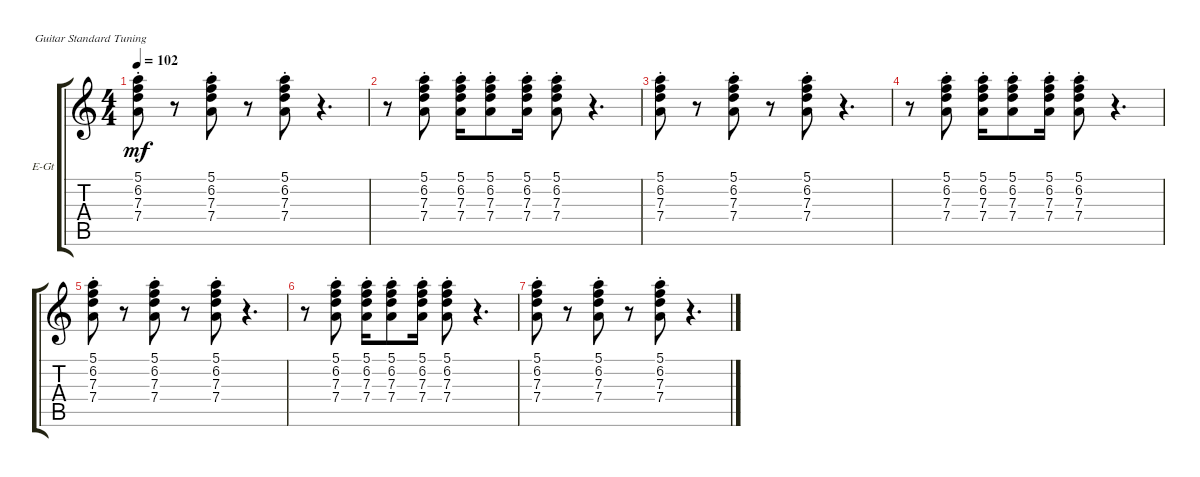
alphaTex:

\defaultSystemsLayout 4
\bracketExtendMode groupsimilarinstruments
\firstSystemTrackNameOrientation horizontal
\otherSystemsTrackNameOrientation horizontal
\track ("Г. Каспарян" "E-Gt") {instrument electricguitarclean}
\staff {score tabs}
\tuning (E4 B3 G3 D3 A2 E2)
\ts (4 4)
\tempo 102
\clef g2
\ks c
(5.1{st} 6.2{st} 7.3{st} 7.4{st}).8{dy mf} r.8 (5.1{st} 6.2{st} 7.3{st} 7.4{st}).8 r.8 (5.1{st} 6.2{st} 7.3{st} 7.4{st}).8 r.4{d} |
r.8 (5.1{st} 6.2{st} 7.3{st} 7.4{st}).8 (5.1{st} 6.2{st} 7.3{st} 7.4{st}).16 (5.1{st} 6.2{st} 7.3{st} 7.4{st}).8 (5.1{st} 6.2{st} 7.3{st} 7.4{st}).16 (5.1{st} 6.2{st} 7.3{st} 7.4{st}).8 r.4{d} |
(5.1{st} 6.2{st} 7.3{st} 7.4{st}).8 r.8 (5.1{st} 6.2{st} 7.3{st} 7.4{st}).8 r.8 (5.1{st} 6.2{st} 7.3{st} 7.4{st}).8 r.4{d} |
r.8 (5.1{st} 6.2{st} 7.3{st} 7.4{st}).8 (5.1{st} 6.2{st} 7.3{st} 7.4{st}).16 (5.1{st} 6.2{st} 7.3{st} 7.4{st}).8 (5.1{st} 6.2{st} 7.3{st} 7.4{st}).16 (5.1{st} 6.2{st} 7.3{st} 7.4{st}).8 r.4{d} |
(5.1{st} 6.2{st} 7.3{st} 7.4{st}).8 r.8 (5.1{st} 6.2{st} 7.3{st} 7.4{st}).8 r.8 (5.1{st} 6.2{st} 7.3{st} 7.4{st}).8 r.4{d} |
r.8 (5.1{st} 6.2{st} 7.3{st} 7.4{st}).8 (5.1{st} 6.2{st} 7.3{st} 7.4{st}).16 (5.1{st} 6.2{st} 7.3{st} 7.4{st}).8 (5.1{st} 6.2{st} 7.3{st} 7.4{st}).16 (5.1{st} 6.2{st} 7.3{st} 7.4{st}).8 r.4{d} |
(5.1{st} 6.2{st} 7.3{st} 7.4{st}).8 r.8 (5.1{st} 6.2{st} 7.3{st} 7.4{st}).8 r.8 (5.1{st} 6.2{st} 7.3{st} 7.4{st}).8 r.4{d}
